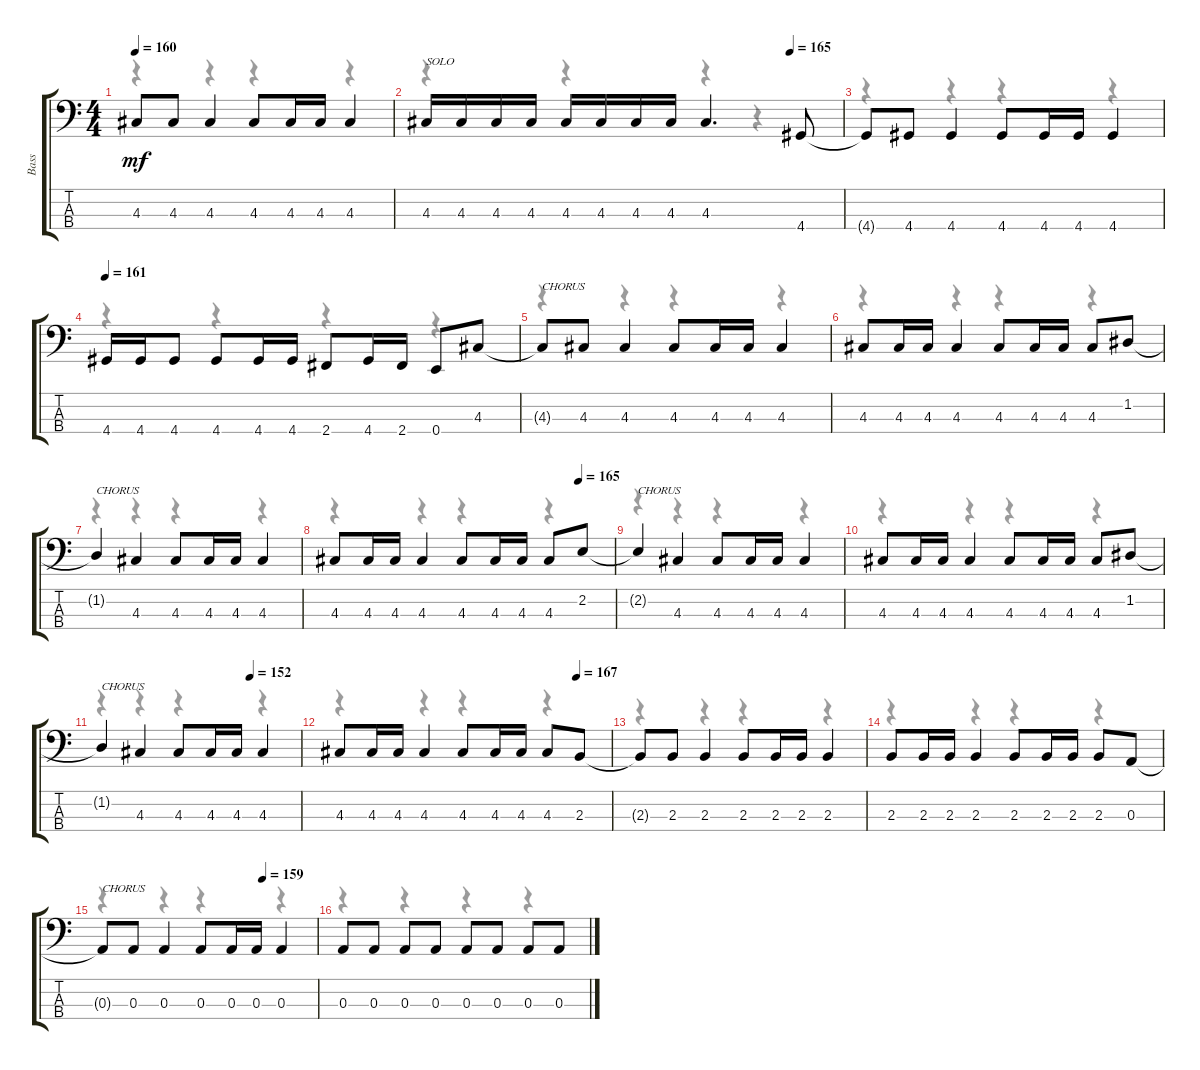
\track ("Bass" "Bass") {instrument electricbassfinger}
\staff {score tabs}
\tuning (G2 D2 A1 E1) {hide}
\voice
\ts (4 4)
\tempo 160
\clef f4
\ks c
4.3{t}.8{dy mf} 4.3.8 4.3.4 4.3.8 4.3.16 4.3.16 4.3.4 |
\tempo (165 0.875)
4.3.16{txt "SOLO"} 4.3.16 4.3.16 4.3.16 4.3.16 4.3.16 4.3.16 4.3.16 4.3.4{d} 4.4.8 |
4.4{t}.8 4.4.8 4.4.4 4.4.8 4.4.16 4.4.16 4.4.4 |
\tempo 161
4.4.16 4.4.16 4.4.8 4.4.8 4.4.16 4.4.16 2.4.8 4.4.16 2.4.16 0.4.8 4.3.8 |
4.3{t}.8{txt "CHORUS"} 4.3.8 4.3.4 4.3.8 4.3.16 4.3.16 4.3.4 |
4.3.8 4.3.16 4.3.16 4.3.4 4.3.8 4.3.16 4.3.16 4.3.8 1.2.8 |
1.2{t}.4{txt "CHORUS"} 4.3.4 4.3.8 4.3.16 4.3.16 4.3.4 |
\tempo (165 0.875)
4.3.8 4.3.16 4.3.16 4.3.4 4.3.8 4.3.16 4.3.16 4.3.8 2.2.8 |
2.2{t}.4{txt "CHORUS"} 4.3.4 4.3.8 4.3.16 4.3.16 4.3.4 |
4.3.8 4.3.16 4.3.16 4.3.4 4.3.8 4.3.16 4.3.16 4.3.8 1.2.8 |
\tempo (152 0.75)
1.2{t}.4{txt "CHORUS"} 4.3.4 4.3.8 4.3.16 4.3.16 4.3.4 |
\tempo (167 0.875)
4.3.8 4.3.16 4.3.16 4.3.4 4.3.8 4.3.16 4.3.16 4.3.8 2.3.8 |
2.3{t}.8 2.3.8 2.3.4 2.3.8 2.3.16 2.3.16 2.3.4 |
2.3.8 2.3.16 2.3.16 2.3.4 2.3.8 2.3.16 2.3.16 2.3.8 0.3.8 |
\tempo (159 0.75)
0.3{t}.8{txt "CHORUS"} 0.3.8 0.3.4 0.3.8 0.3.16 0.3.16 0.3.4 |
0.3.8 0.3.8 0.3.8 0.3.8 0.3.8 0.3.8 0.3.8 0.3.8
\voice
\clef f4
\ottava regular
\simile none
\ks c
r.4{dy f} r.4 r.4 r.4 |
r.4 r.4 r.4 r.4 |
r.4 r.4 r.4 r.4 |
r.4 r.4 r.4 r.4 |
r.4 r.4 r.4 r.4 |
r.4 r.4 r.4 r.4 |
r.4 r.4 r.4 r.4 |
r.4 r.4 r.4 r.4 |
r.4 r.4 r.4 r.4 |
r.4 r.4 r.4 r.4 |
r.4 r.4 r.4 r.4 |
r.4 r.4 r.4 r.4 |
r.4 r.4 r.4 r.4 |
r.4 r.4 r.4 r.4 |
r.4 r.4 r.4 r.4 |
r.4 r.4 r.4 r.4
